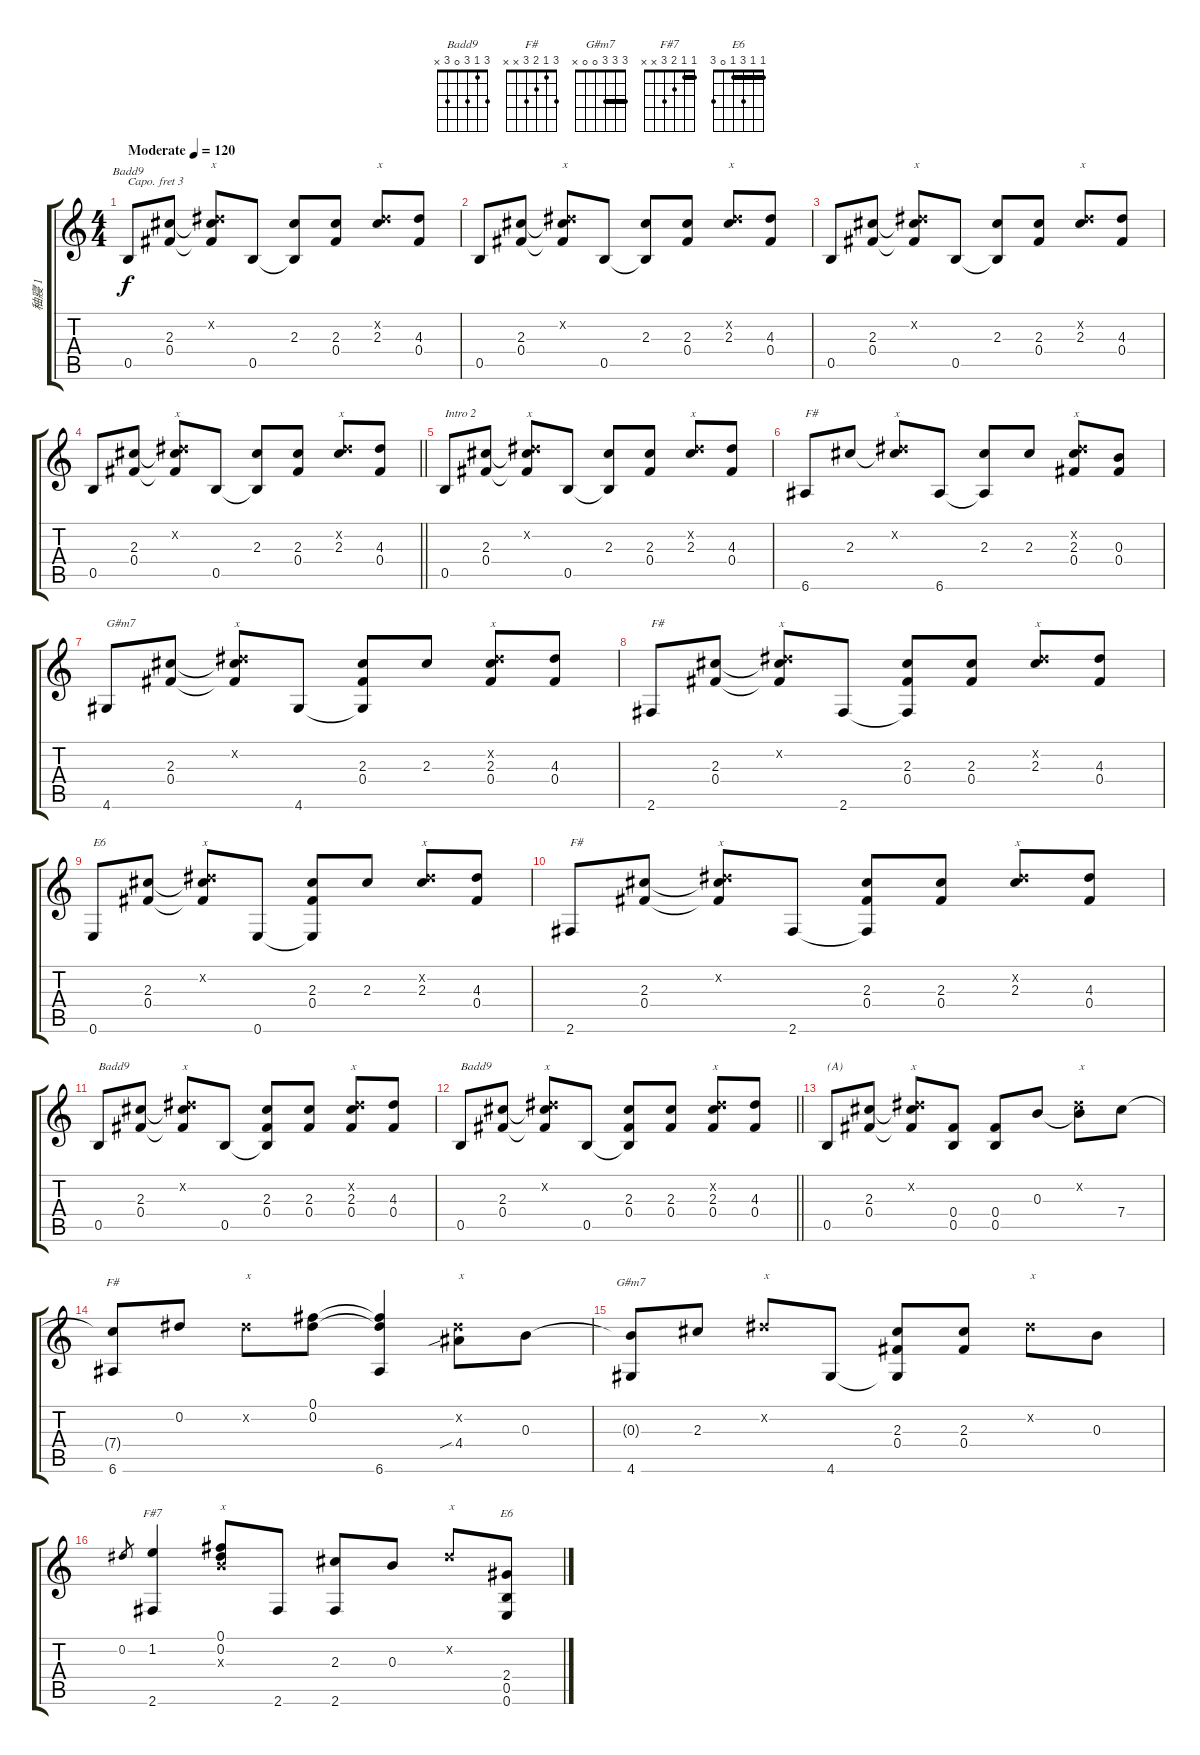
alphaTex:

\track ("秞寢 1" "秞寢 1") {instrument acousticguitarnylon}
\staff {score tabs}
\capo 3
\tuning (Eb4 C4 Ab3 Eb3 Ab2 Db2) {hide}
\chord ("Badd9" 3 1 3 0 3 x)
\chord ("F#" 3 1 2 3 x x)
\chord ("G#m7" 3 3 3 0 0 x) {barre 3}
\chord ("F#7" 1 1 2 3 x x) {barre 1}
\chord ("E6" 1 1 3 1 0 3) {barre 1}
\ts (4 4)
\tempo (120 "Moderate")
\clef g2
\ks c
0.5.8{ch "Badd9" dy f instrument acousticguitarnylon} (2.3 0.4).8 (0.2{x} 2.3{t} 0.4{t}).8{txt "x"} 0.5.8 (2.3 0.5{t}).8 (2.3 0.4).8 (0.2{x} 2.3).8{txt "x"} (4.3 0.4).8 |
0.5.8 (2.3 0.4).8 (0.2{x} 2.3{t} 0.4{t}).8{txt "x"} 0.5.8 (2.3 0.5{t}).8 (2.3 0.4).8 (0.2{x} 2.3).8{txt "x"} (4.3 0.4).8 |
0.5.8 (2.3 0.4).8 (0.2{x} 2.3{t} 0.4{t}).8{txt "x"} 0.5.8 (2.3 0.5{t}).8 (2.3 0.4).8 (0.2{x} 2.3).8{txt "x"} (4.3 0.4).8 |
\barLineRight lightlight
0.5.8 (2.3 0.4).8 (0.2{x} 2.3{t} 0.4{t}).8{txt "x"} 0.5.8 (2.3 0.5{t}).8 (2.3 0.4).8 (0.2{x} 2.3).8{txt "x"} (4.3 0.4).8 |
0.5.8{txt "Intro 2"} (2.3 0.4).8 (0.2{x} 2.3{t} 0.4{t}).8{txt "x"} 0.5.8 (2.3 0.5{t}).8 (2.3 0.4).8 (0.2{x} 2.3).8{txt "x"} (4.3 0.4).8 |
6.6.8{txt "F#"} 2.3.8 (0.2{x} 2.3{t}).8{txt "x"} 6.6.8 (2.3 6.6{t}).8 2.3.8 (0.2{x} 2.3 0.4).8{txt "x"} (0.3 0.4).8 |
4.6.8{txt "G#m7"} (2.3 0.4).8 (0.2{x} 2.3{t} 0.4{t}).8{txt "x"} 4.6.8 (2.3 0.4 4.6{t}).8 2.3.8 (0.2{x} 2.3 0.4).8{txt "x"} (4.3 0.4).8 |
2.6.8{txt "F#"} (2.3 0.4).8 (0.2{x} 2.3{t} 0.4{t}).8{txt "x"} 2.6.8 (2.3 0.4 2.6{t}).8 (2.3 0.4).8 (0.2{x} 2.3).8{txt "x"} (4.3 0.4).8 |
0.6.8{txt "E6"} (2.3 0.4).8 (0.2{x} 2.3{t} 0.4{t}).8{txt "x"} 0.6.8 (2.3 0.4 0.6{t}).8 2.3.8 (0.2{x} 2.3).8{txt "x"} (4.3 0.4).8 |
2.6.8{txt "F#"} (2.3 0.4).8 (0.2{x} 2.3{t} 0.4{t}).8{txt "x"} 2.6.8 (2.3 0.4 2.6{t}).8 (2.3 0.4).8 (0.2{x} 2.3).8{txt "x"} (4.3 0.4).8 |
0.5.8{txt "Badd9"} (2.3 0.4).8 (0.2{x} 2.3{t} 0.4{t}).8{txt "x"} 0.5.8 (2.3 0.4 0.5{t}).8 (2.3 0.4).8 (0.2{x} 2.3 0.4).8{txt "x"} (4.3 0.4).8 |
\barLineRight lightlight
0.5.8{txt "Badd9"} (2.3 0.4).8 (0.2{x} 2.3{t} 0.4{t}).8{txt "x"} 0.5.8 (2.3 0.4 0.5{t}).8 (2.3 0.4).8 (0.2{x} 2.3 0.4).8{txt "x"} (4.3 0.4).8 |
0.5.8{txt "(A)"} (2.3 0.4).8 (0.2{x} 2.3{t} 0.4{t}).8{txt "x"} (0.4 0.5).8 (0.4 0.5).8 0.3.8 (0.2{x} 0.3{t}).8{txt "x"} 7.4.8 |
(7.4{t} 6.6).8{ch "F#"} 0.2.8 0.2{x}.8{txt "x"} (0.1 0.2).8 (0.1{t} 0.2{t} 6.6).4 (0.2{x} 4.4{sib}).8{txt "x"} 0.3.8 |
(0.3{t} 4.6).8{ch "G#m7"} 2.3.8 0.2{x}.8{txt "x"} 4.6.8 (2.3 0.4 4.6{t}).8 (2.3 0.4).8 0.2{x}.8{txt "x"} 0.3.8 |
0.2.8{gr} (1.2 2.6).4{ch "F#7"} (0.1 0.2 0.3{x}).8{txt "x"} 2.6.8 (2.3 2.6).8 0.3.8 0.2{x}.8{txt "x"} (2.4 0.5 0.6).8{ch "E6"}
